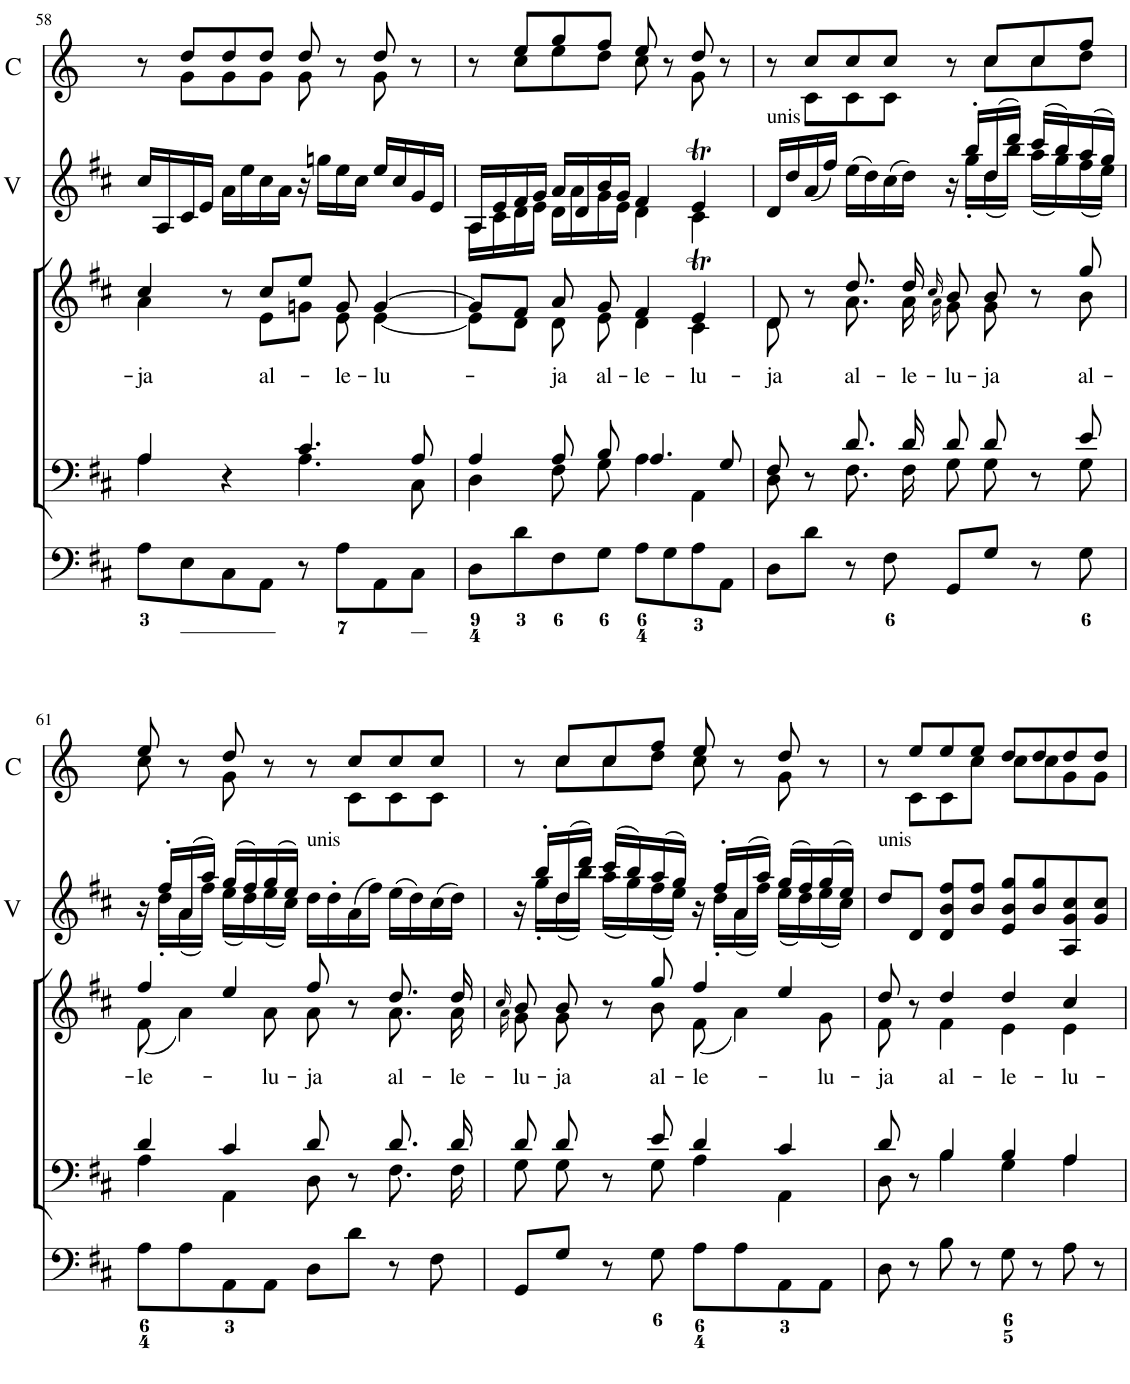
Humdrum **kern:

**kern	**kern	**kern	**text	**kern	**kern	**kern	**kern
*part7	*part6	*part5	*part5	*part4	*part3	*part2	*part1
*staff7	*staff6	*staff5	*staff5	*staff4	*staff3	*staff2	*staff1
*I"Organ	*I"Voice	*I"Voice	*	*I"Violin	*I"Violin	*I"2 Violini	*I"Corni in D
*	*	*	*	*I'Vln.	*I'Vln.	*I'V	*I'C
!!LO:PB:g=z
*clefF4	*clefF4	*clefG2	*	*clefG2	*clefG2	*clefG2	*clefG2
*	*	*	*	*	*	*	*Trd6c10
*k[f#c#]	*k[f#c#]	*k[f#c#]	*	*k[f#c#]	*k[f#c#]	*k[f#c#]	*k[]
*M4/4	*M4/4	*M4/4	*	*M4/4	*M4/4	*M4/4	*M4/4
*met(c)	*met(c)	*met(c)	*	*met(c)	*met(c)	*met(c)	*met(c)
=58	=58	=58	=58	=58	=58	=58	=58
*	*^	*^	*	*	*	*	*
!	!	!	!	!	!LO:LY:b	!	!	!	!
*	*	*	*	*	*	*	*	*	*^
8A\L	4A/	4A\	4cc#/	4a\	-ja	16cc#	16cc#	16cc#/LL	8r	8ryy
.	.	.	.	.	.	16A	16A	16A/	.	.
8E\	.	.	.	.	.	16c#	16c#	16c#/	8dd/L	8g\L
.	.	.	.	.	.	16e	16e	16e/JJ	.	.
8C#\	4r	4ryy	8r	8ryy	.	16a	16a	16a\LL	8dd/	8g\
.	.	.	.	.	.	16ee	16ee	16ee\	.	.
!	!	!	!	!	!LO:LY:b	!	!	!	!	!
8AA\J	.	.	8cc#/L	8e\L	al-	16cc#	16cc#	16cc#\	8dd/J	8g\J
.	.	.	.	.	.	16a	16a	16a\JJ	.	.
8r	4.c#/	4.A\	8ee/J	8gn\J	.	16r	16r	16r	8dd/	8g\
.	.	.	.	.	.	16ggn	16ggn	16ggn\LL	.	.
!	!	!	!	!	!LO:LY:b	!	!	!	!	!
8A\L	.	.	8g/	8e\	-le-	16ee	16ee	16ee\	8r	8ryy
.	.	.	.	.	.	16cc#	16cc#	16cc#\JJ	.	.
!	!	!	!	!	!LO:LY:b	!	!	!	!	!
8AA\	.	.	[4g/	[4e\	-lu-	16ee	16ee	16ee/LL	8dd/	8g\
.	.	.	.	.	.	16cc#	16cc#	16cc#/	.	.
8C#\J	8A/	8C#\	.	.	.	16g	16g	16g/	8r	8ryy
.	.	.	.	.	.	16e	16e	16e/JJ	.	.
=59	=59	=59	=59	=59	=59	=59	=59	=59	=59	=59
*	*	*	*	*	*	*	*	*^	*	*
8D\L	4A/	4D\	8g/L]	8e\L]	.	16A	16A	16A/LL	16A\LL	8r	8ryy
.	.	.	.	.	.	16c#	16e	16e/	16c#\	.	.
8d\	.	.	8f#/J	8d\J	.	16d	16f#	16f#/	16d\	8ee/L	8cc\L
.	.	.	.	.	.	16e	16g	16g/JJ	16e\JJ	.	.
!	!	!	!	!	!LO:LY:b	!	!	!	!	!	!
8F#\	8A/L	8F#\L	8a/	8d\	-ja	16d	16a	16a/LL	16d\LL	8gg/	8ee\
.	.	.	.	.	.	16a	16d	16d/	16a\	.	.
!	!	!	!	!	!LO:LY:b	!	!	!	!	!	!
8G\J	8B/J	8G\J	8g/	8e\	al-	16g	16b	16b/	16g\	8ff/J	8dd\J
.	.	.	.	.	.	16e	16g	16g/JJ	16e\JJ	.	.
!	!	!	!	!	!LO:LY:b	!	!	!	!	!	!
8A\L	4.A/	4A\	4f#/	4d\	-le-	4d	4f#	4f#/	4d\	8ee/	8cc\
8G\	.	.	.	.	.	.	.	.	.	8r	8ryy
!	!	!	!	!	!LO:LY:b	!	!	!	!	!	!
8A\	.	4AA\	4e/	4c#\	-lu-	4c#t	4eT	4eT/	4c#t\	8dd/	8g\
8AA\J	8G/	.	.	.	.	.	.	.	.	8r	8ryy
=60	=60	=60	=60	=60	=60	=60	=60	=60	=60	=60	=60
!	!	!	!	!	!	!	!	!LO:TX:a:t=unis	!	!	!
!	!	!	!	!	!	!	!LO:TX:a:t=unis	!	!	!	!
!	!	!	!	!	!	!LO:TX:a:t=unis	!	!	!	!	!
!	!	!	!	!	!LO:LY:b	!	!	!	!	!	!
8D\L	8F#/	8D\L	8d/	8d\	-ja	16d	16d	16d/LL	16ryy	8r	8ryy
*	*	*	*	*	*	*	*	*v	*v	*	*
.	.	.	.	.	.	16dd	16dd	16dd/	.	.
8d\J	8r	8ryy	8r	8ryy	.	(16a	(16a	(16a/	8cc/L	8c\L
.	.	.	.	.	.	16ff#)	16ff#)	16ff#/JJ)	.	.
!	!	!	!	!	!LO:LY:b	!	!	!	!	!
8r	8.d/L	8.F#\	8.dd/	8.a\	al-	(16eeLL	(16eeLL	(16ee\LL	8cc/	8c\
.	.	.	.	.	.	16dd)	16dd)	16dd\)	.	.
8F#\	.	.	.	.	.	(16cc#	(16cc#	(16cc#\	8cc/J	8c\J
!	!	!	!	!	!LO:LY:b	!	!	!	!	!
.	16d/Jk	16F#\Jk	16dd/	16a\	-le-	16ddJJ)	16ddJJ)	16dd\JJ)	.	.
.	.	.	16qcc#/	16qa\	.	.	.	.	.	.
!	!	!	!	!	!LO:LY:b	!	!	!	!	!
8GG/L	8d/L	8G\L	8b/	8g\	-lu-	16r	16r	16r	8r	8ryy
*	*	*	*	*	*	*	*	*^	*	*
.	.	.	.	.	.	16gg'	16bb'	16bb'/LL	16gg'\LL	.	.
!	!	!	!	!	!LO:LY:b	!	!	!	!	!	!
8G/J	8d/J	8G\J	8b/	8g\	-ja	(16dd	(16dd	(16dd/	(16dd\	8cc/L	8cc\L
.	.	.	.	.	.	16bb)	16ddd)	16ddd/JJ)	16bb\JJ)	.	.
8r	8r	8ryy	8r	8ryy	.	(16aa	(16ccc#	(16ccc#/LL	(16aa\LL	8cc/	8cc\
.	.	.	.	.	.	16gg)	16bb)	16bb/)	16gg\)	.	.
!	!	!	!	!	!LO:LY:b	!	!	!	!	!	!
8G\	8e/	8G\J	8gg/	8b\	al-	(16ff#	(16aa	(16aa/	(16ff#\	8ff/J	8dd\J
.	.	.	.	.	.	16ee)	16gg)	16gg/JJ)	16ee\JJ)	.	.
!!LO:LB:g=z	!!
=61	=61	=61	=61	=61	=61	=61	=61	=61	=61	=61	=61
!	!	!	!	!	!LO:LY:b	!	!	!	!	!	!
8A\L	4d/	4A\	4ff#/	(8f#\	-le-	16r	16r	16r	16ryy	8ee/	8cc\
.	.	.	.	.	.	16dd'	16ff#'	16ff#'/LL	16dd'\LL	.	.
8A\	.	.	.	4a\)	.	(16a	(16a	(16a/	(16a\	8r	8ryy
.	.	.	.	.	.	16ff#)	16aa)	16aa/JJ)	16ff#\JJ)	.	.
8AA\	4c#/	4AA\	4ee/	.	.	(16ee	(16gg	(16gg/LL	(16ee\LL	8dd/	8g\
.	.	.	.	.	.	16dd)	16ff#)	16ff#/)	16dd\)	.	.
!	!	!	!	!	!LO:LY:b	!	!	!	!	!	!
8AA\J	.	.	.	8a\	-lu-	(16ee	(16gg	(16gg/	(16ee\	8r	4ryy
.	.	.	.	.	.	16cc#)	16ee)	16ee/JJ)	16cc#\JJ)	.	.
!	!	!	!	!	!	!	!	!LO:TX:a:t=unis	!	!	!
!	!	!	!	!	!	!	!LO:TX:a:t=unis	!	!	!	!
!	!	!	!	!	!	!LO:TX:a:t=unis	!	!	!	!	!
!	!	!	!	!	!LO:LY:b	!	!	!	!	!	!
8D\L	8d/	8D\L	8ff#/	8a\	-ja	16ddLL	16ddLL	16dd\LL	2ryy	8r	.
.	.	.	.	.	.	16dd'	16dd'	16dd'\	.	.	.
8d\J	8r	8ryy	8r	8ryy	.	(16a	(16a	(16a\	.	8cc/L	8c\L
.	.	.	.	.	.	16ff#JJ)	16ff#JJ)	16ff#\JJ)	.	.	.
!	!	!	!	!	!LO:LY:b	!	!	!	!	!	!
8r	8.d/L	8.F#\	8.dd/	8.a\	al-	(16eeLL	(16eeLL	(16ee\LL	.	8cc/	8c\
.	.	.	.	.	.	16dd)	16dd)	16dd\)	.	.	.
8F#\	.	.	.	.	.	(16cc#	(16cc#	(16cc#\	.	8cc/J	8c\J
!	!	!	!	!	!LO:LY:b	!	!	!	!	!	!
.	16d/Jk	16F#\Jk	16dd/	16a\	-le-	16ddJJ)	16ddJJ)	16dd\JJ)	.	.	.
=62	=62	=62	=62	=62	=62	=62	=62	=62	=62	=62	=62
.	.	.	16qcc#/	16qa\	.	.	.	.	.	.	.
!	!	!	!	!	!LO:LY:b	!	!	!	!	!	!
8GG/L	8d/L	8G\L	8b/	8g\	-lu-	16r	16r	16r	16ryy	8r	8ryy
.	.	.	.	.	.	16gg'	16bb'	16bb'/LL	16gg'\LL	.	.
!	!	!	!	!	!LO:LY:b	!	!	!	!	!	!
8G/J	8d/J	8G\J	8b/	8g\	-ja	(16dd	(16dd	(16dd/	(16dd\	8cc/L	8cc\L
.	.	.	.	.	.	16bb)	16ddd)	16ddd/JJ)	16bb\JJ)	.	.
8r	8r	8ryy	8r	8ryy	.	(16aa	(16ccc#	(16ccc#/LL	(16aa\LL	8cc/	8cc\
.	.	.	.	.	.	16gg)	16bb)	16bb/)	16gg\)	.	.
!	!	!	!	!	!LO:LY:b	!	!	!	!	!	!
8G\	8e/	8G\	8gg/	8b\	al-	(16ff#	(16aa	(16aa/	(16ff#\	8ff/J	8dd\J
.	.	.	.	.	.	16ee)	16gg)	16gg/JJ)	16ee\JJ)	.	.
!	!	!	!	!	!LO:LY:b	!	!	!	!	!	!
8A\L	4d/	4A\	4ff#/	(8f#\	-le-	16r	16r	16r	16ryy	8ee/	8cc\
.	.	.	.	.	.	16dd'	16ff#'	16ff#'/LL	16dd'\LL	.	.
8A\	.	.	.	4a\)	.	(16a	(16a	(16a/	(16a\	8r	8ryy
.	.	.	.	.	.	16ff#)	16aa)	16aa/JJ)	16ff#\JJ)	.	.
8AA\	4c#/	4AA\	4ee/	.	.	(16ee	(16gg	(16gg/LL	(16ee\LL	8dd/	8g\
.	.	.	.	.	.	16dd)	16ff#)	16ff#/)	16dd\)	.	.
!	!	!	!	!	!LO:LY:b	!	!	!	!	!	!
8AA\J	.	.	.	8g\	-lu-	(16ee	(16gg	(16gg/	(16ee\	8r	8ryy
.	.	.	.	.	.	16cc#)	16ee)	16ee/JJ)	16cc#\JJ)	.	.
=63	=63	=63	=63	=63	=63	=63	=63	=63	=63	=63	=63
!	!	!	!	!	!	!	!	!LO:TX:a:t=unis	!	!	!
!	!	!	!	!	!	!	!LO:TX:a:t=unis	!	!	!	!
!	!	!	!	!	!	!LO:TX:a:t=unis	!	!	!	!	!
!	!	!	!	!	!LO:LY:b	!	!	!	!	!	!
*	*	*	*	*	*	*	*	*v	*v	*	*
8D\	8d/	8D\	8dd/	8f#\	-ja	8dd	8dd	8dd/L	8r	8ryy
8r	8r	8ryy	8r	8ryy	.	8d	8d	8d/J	8ee/L	8c\L
!	!	!	!	!	!LO:LY:b	!	!	!	!	!
8B\	4B/	4B\	4dd/	4f#\	al-	8d 8b 8ff#	8d 8b 8ff#	8d/ 8b/ 8ff#/L	8ee/	8c\
8r	.	.	.	.	.	8b 8ff#	8b 8ff#	8b/ 8ff#/J	8ee/J	8cc\J
!	!	!	!	!	!LO:LY:b	!	!	!	!	!
8G\	4B/	4G\	4dd/	4e\	-le-	8e 8b 8gg	8e 8b 8gg	8e/ 8b/ 8gg/L	8dd/L	8cc\L
8r	.	.	.	.	.	8b 8gg	8b 8gg	8b/ 8gg/	8dd/	8cc\
!	!	!	!	!	!LO:LY:b	!	!	!	!	!
8A\	4A/	4A\	4cc#/	4e\	-lu-	8A 8g 8cc#	8A 8g 8cc#	8A/ 8g/ 8cc#/	8dd/	8g\
8r	.	.	.	.	.	8g 8cc#	8g 8cc#	8g/ 8cc#/J	8dd/J	8g\J
*	*v	*v	*	*	*	*	*	*	*v	*v
*	*	*v	*v	*	*	*	*	*
=	=	=	=	=	=	=	=
*-	*-	*-	*-	*-	*-	*-	*-
